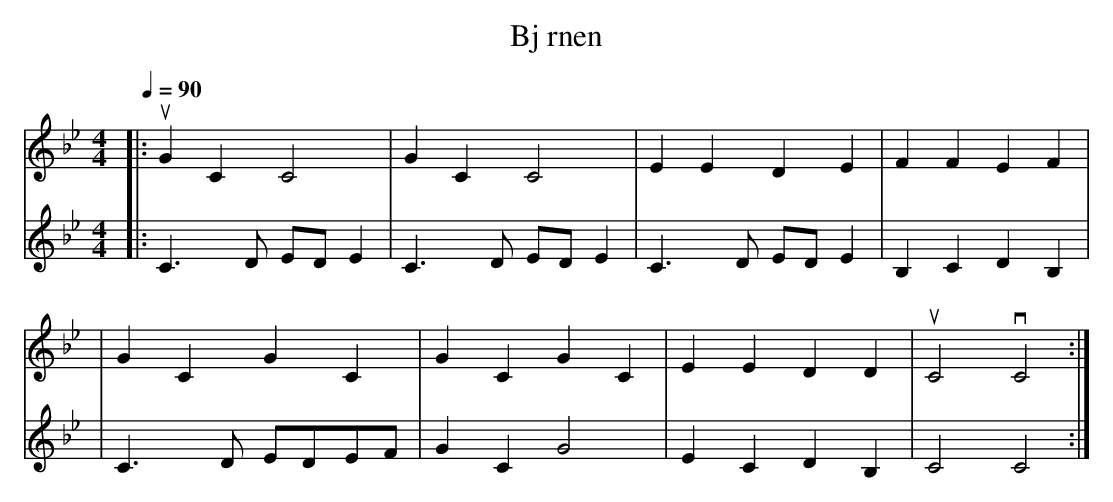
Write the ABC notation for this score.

X:1
T: Bj rnen
M: 4/4
L: 1/4
Q: 90
K: Bb
[V:1] [|: uGC C2 | GC C2 | EE DE | FF EF |
[V:2] [|: C3/2D/2 E/2D/2 E | C3/2D/2 E/2D/2 E | C3/2D/2 E/2D/2 E | B,C DB, |
[V:1] | GC GC | GC GC | EE DD | uC2 vC2 :|]
[V:2] | C3/2D/2 E/2D/2E/2F/2 | GC G2 | EC DB, | C2 C2 :|]
